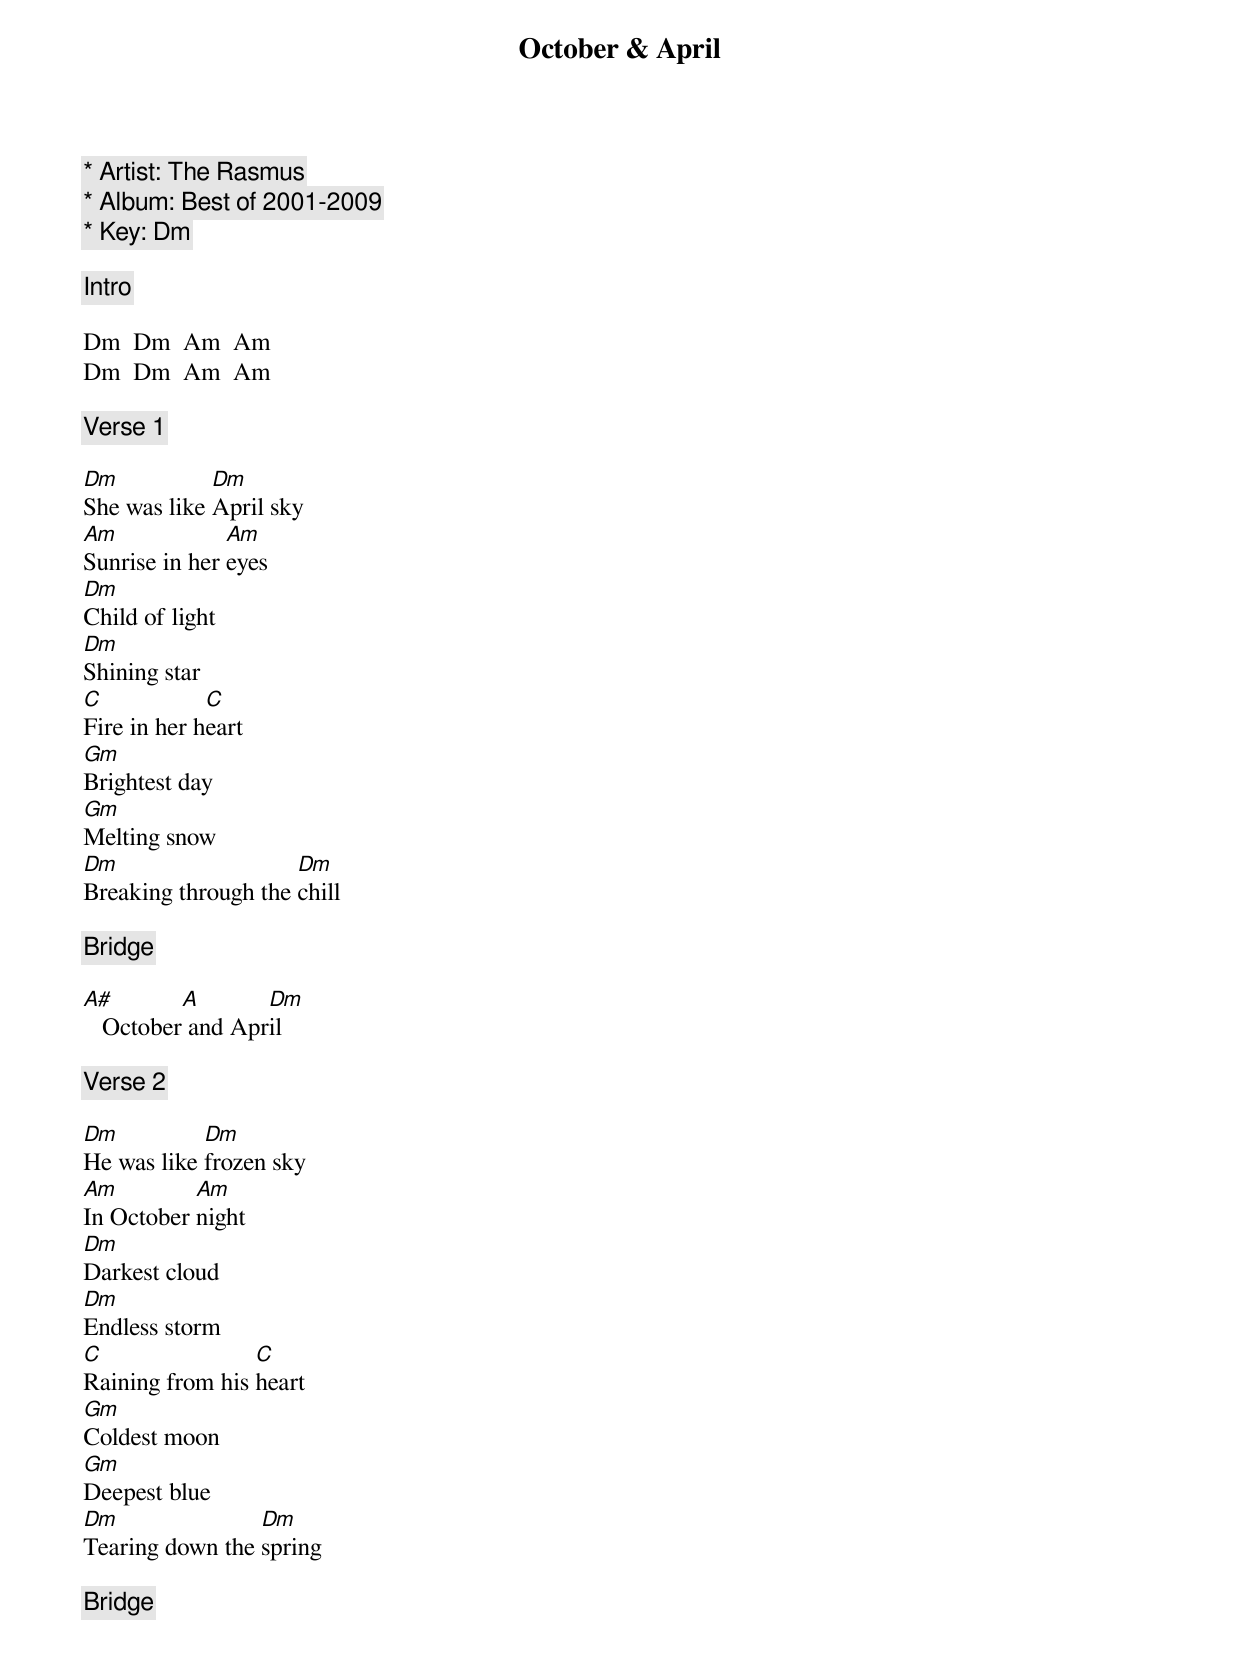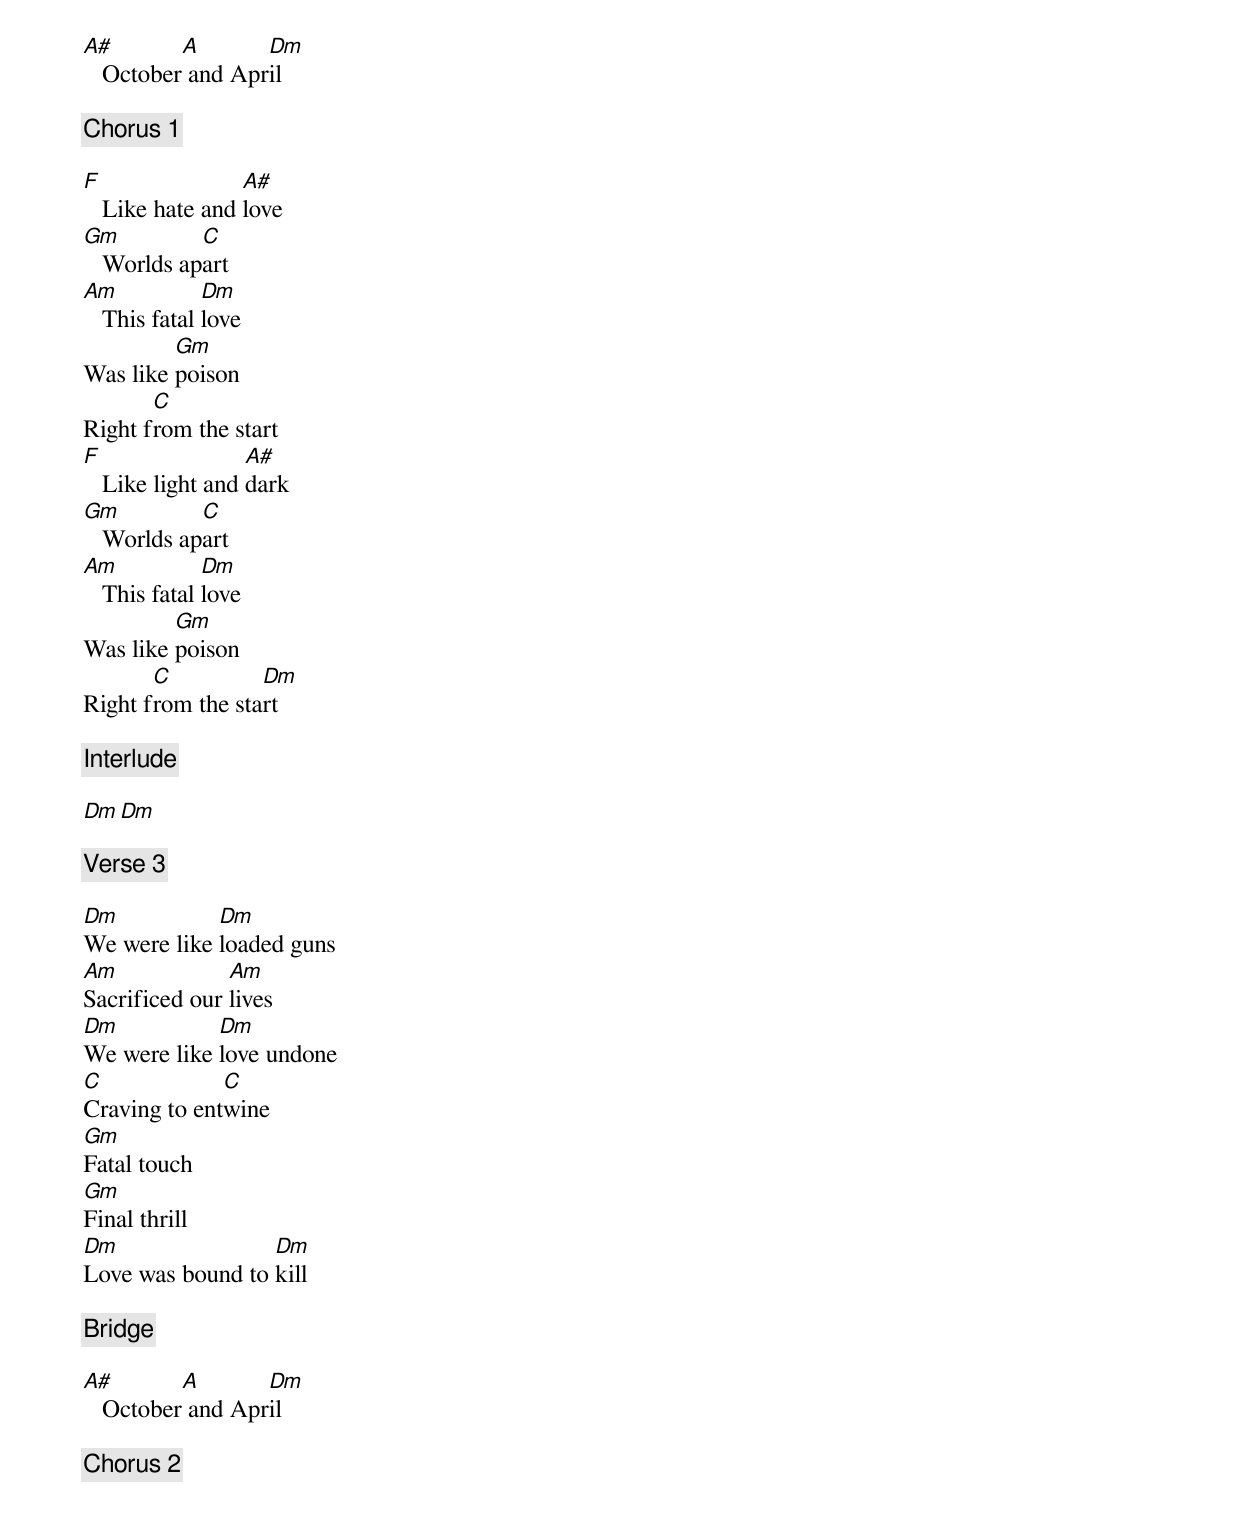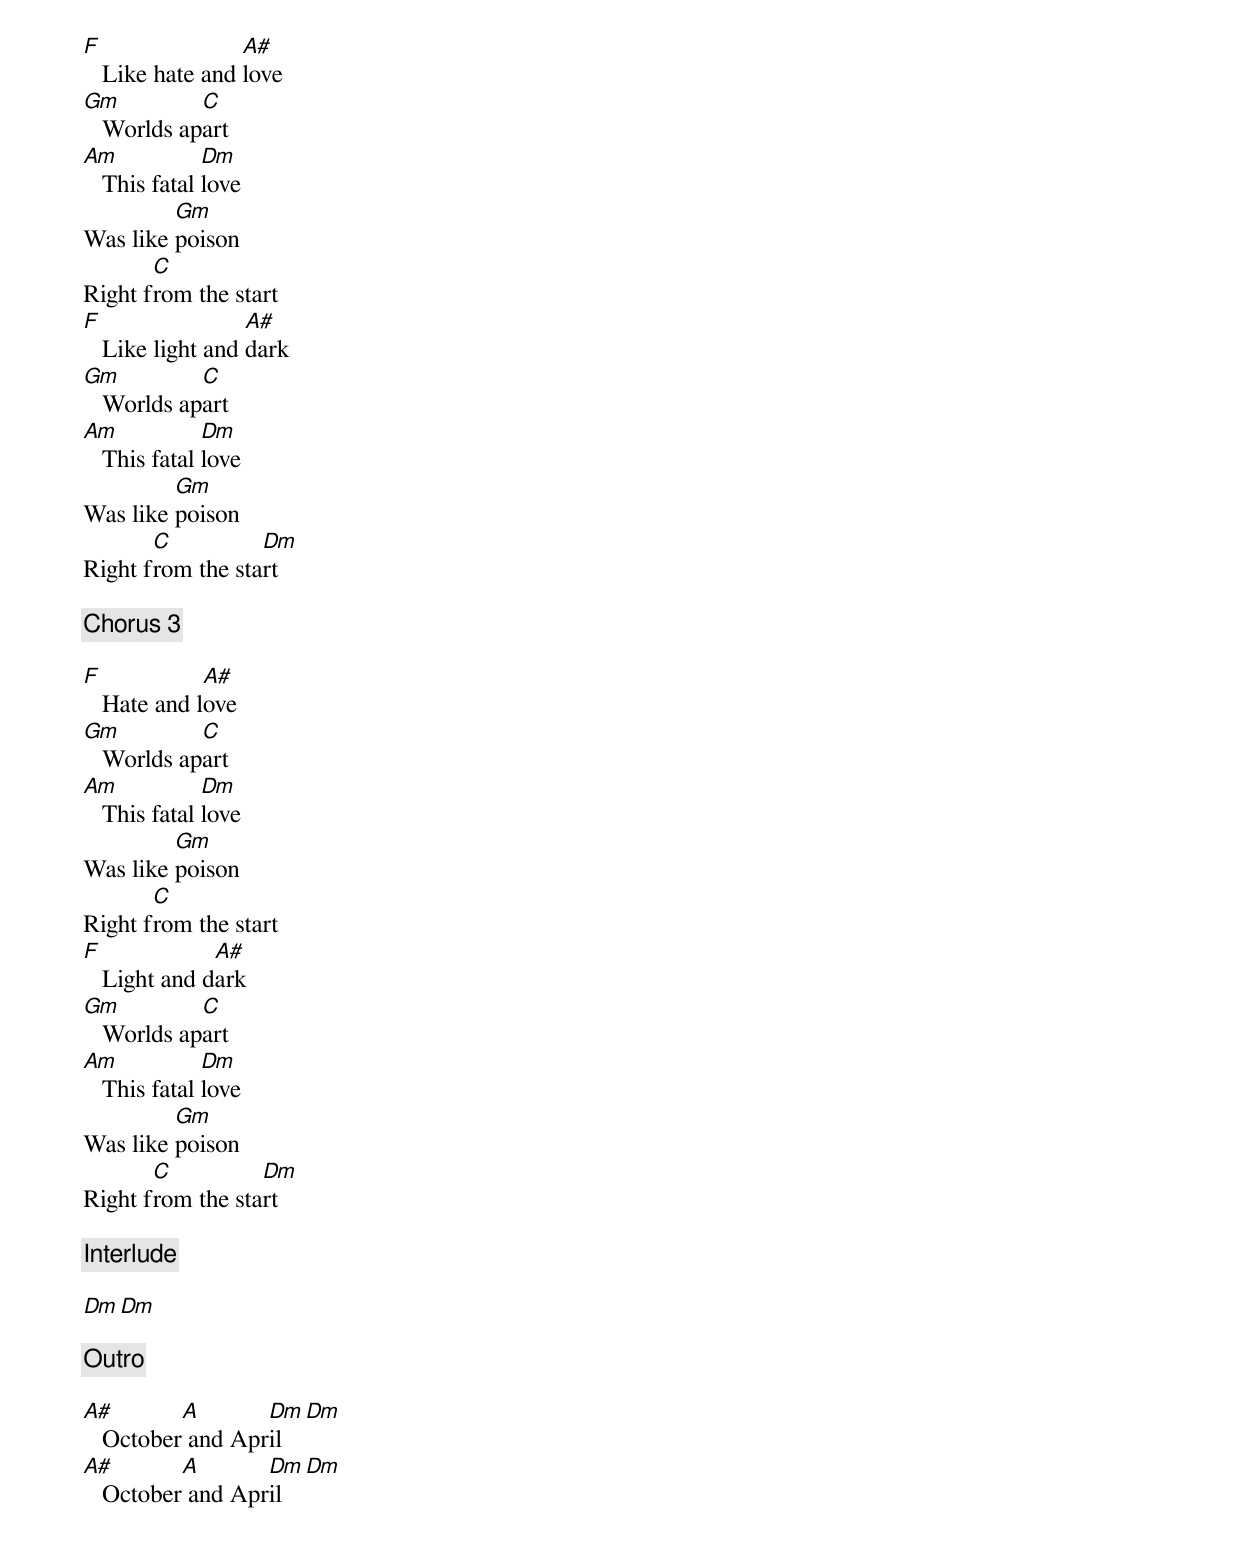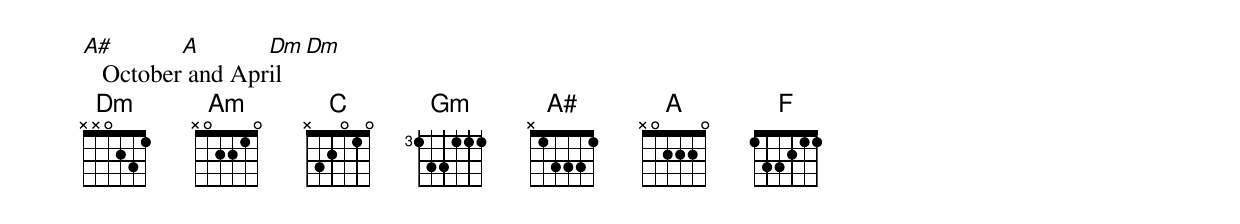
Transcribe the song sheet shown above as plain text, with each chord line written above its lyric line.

October & April

* Artist: The Rasmus
* Album: Best of 2001-2009
* Key: Dm

[Intro]

Dm  Dm  Am  Am
Dm  Dm  Am  Am

[Verse 1]

Dm           Dm
She was like April sky
Am             Am
Sunrise in her eyes
Dm
Child of light
Dm
Shining star
C            C
Fire in her heart
Gm
Brightest day
Gm
Melting snow
Dm                   Dm
Breaking through the chill

[Bridge]

A#        A       Dm
   October and April

[Verse 2]

Dm          Dm
He was like frozen sky
Am         Am
In October night
Dm
Darkest cloud
Dm
Endless storm
C                C
Raining from his heart
Gm
Coldest moon
Gm
Deepest blue
Dm               Dm
Tearing down the spring

[Bridge]

A#        A       Dm
   October and April

[Chorus 1]

F                A#
   Like hate and love
Gm          C
   Worlds apart
Am            Dm
   This fatal love
         Gm
Was like poison
       C
Right from the start
F                 A#
   Like light and dark
Gm          C
   Worlds apart
Am            Dm
   This fatal love
         Gm
Was like poison
       C          Dm
Right from the start

[Interlude]

Dm  Dm

[Verse 3]

Dm           Dm
We were like loaded guns
Am             Am
Sacrificed our lives
Dm           Dm
We were like love undone
C             C
Craving to entwine
Gm
Fatal touch
Gm
Final thrill
Dm                Dm
Love was bound to kill

[Bridge]

A#        A       Dm
   October and April

[Chorus 2]

F                A#
   Like hate and love
Gm          C
   Worlds apart
Am            Dm
   This fatal love
         Gm
Was like poison
       C
Right from the start
F                 A#
   Like light and dark
Gm          C
   Worlds apart
Am            Dm
   This fatal love
         Gm
Was like poison
       C          Dm
Right from the start

[Chorus 3]

F            A#
   Hate and love
Gm          C
   Worlds apart
Am            Dm
   This fatal love
         Gm
Was like poison
       C
Right from the start
F             A#
   Light and dark
Gm          C
   Worlds apart
Am            Dm
   This fatal love
         Gm
Was like poison
       C          Dm
Right from the start

[Interlude]

Dm  Dm

[Outro]

A#        A       Dm  Dm
   October and April
A#        A       Dm  Dm
   October and April
A#        A       Dm  Dm
   October and April
